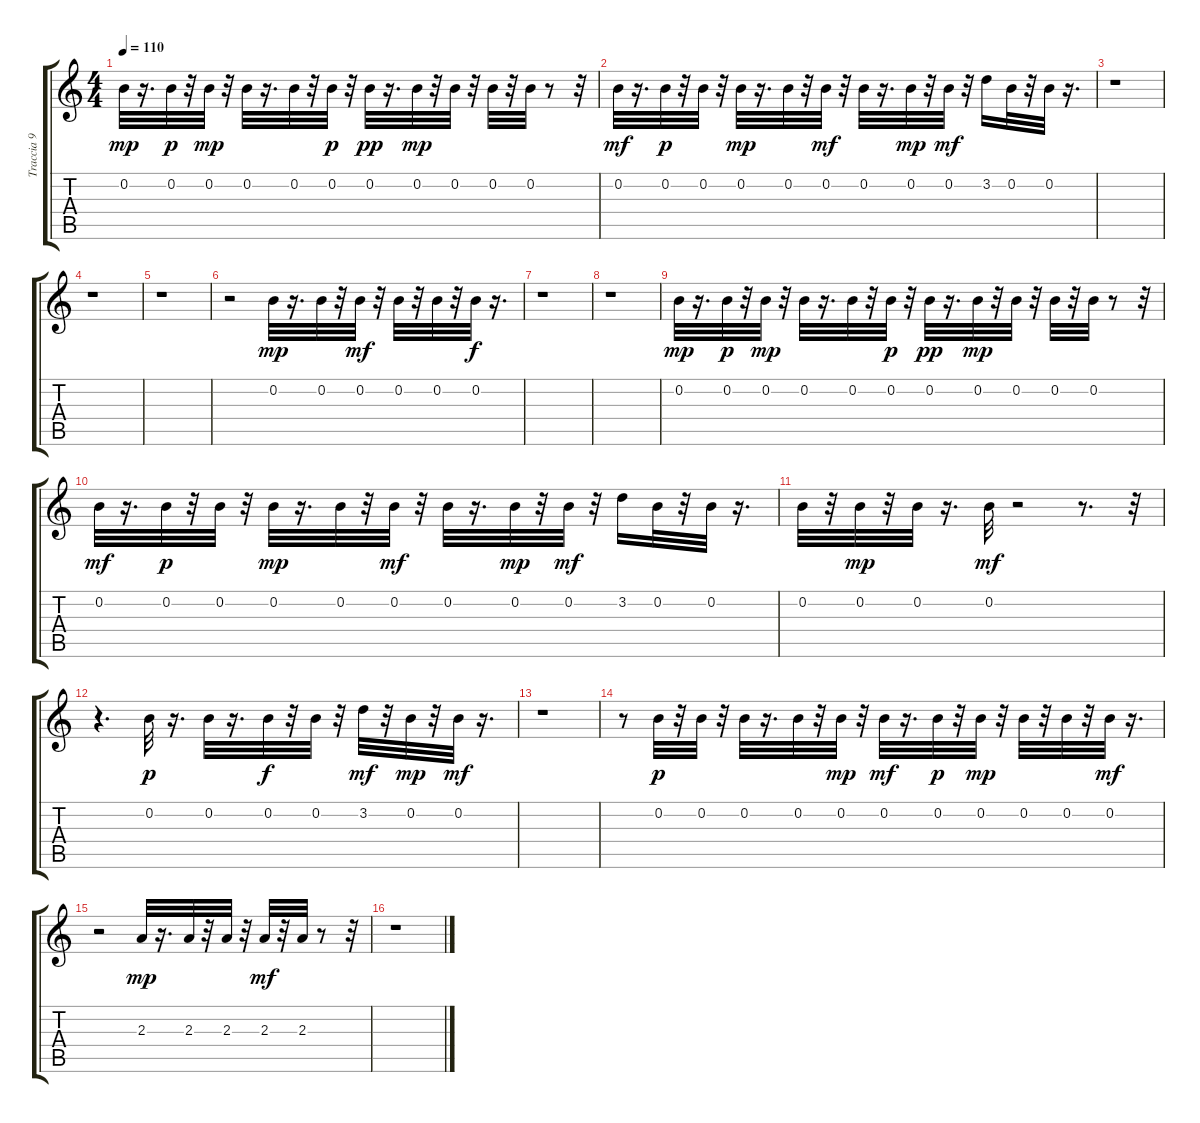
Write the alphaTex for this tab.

\track ("Traccia 9" "Traccia 9") {instrument electricguitarclean}
\staff {score tabs}
\tuning (E4 B3 G3 D3 A2 E2) {hide}
\ts (4 4)
\tempo 110
\clef g2
\ks c
0.2.32{dy mp} r.16{d} 0.2.32{dy p} r.32 0.2.32{dy mp} r.32 0.2.32 r.16{d} 0.2.32 r.32 0.2.32{dy p} r.32 0.2.32{dy pp} r.16{d} 0.2.32{dy mp} r.32 0.2.32 r.32 0.2.32 r.32 0.2.32 r.8 r.32 |
0.2.32{dy mf} r.16{d} 0.2.32{dy p} r.32 0.2.32 r.32 0.2.32{dy mp} r.16{d} 0.2.32 r.32 0.2.32{dy mf} r.32 0.2.32 r.16{d} 0.2.32{dy mp} r.32 0.2.32{dy mf} r.32 3.2.16 0.2.32 r.32 0.2.32 r.16{d} |
r.1 |
r.1 |
r.1 |
r.2 0.2.32{dy mp} r.16{d} 0.2.32 r.32 0.2.32{dy mf} r.32 0.2.32 r.32 0.2.32 r.32 0.2.32{dy f} r.16{d} |
r.1 |
r.1 |
0.2.32{dy mp} r.16{d} 0.2.32{dy p} r.32 0.2.32{dy mp} r.32 0.2.32 r.16{d} 0.2.32 r.32 0.2.32{dy p} r.32 0.2.32{dy pp} r.16{d} 0.2.32{dy mp} r.32 0.2.32 r.32 0.2.32 r.32 0.2.32 r.8 r.32 |
0.2.32{dy mf} r.16{d} 0.2.32{dy p} r.32 0.2.32 r.32 0.2.32{dy mp} r.16{d} 0.2.32 r.32 0.2.32{dy mf} r.32 0.2.32 r.16{d} 0.2.32{dy mp} r.32 0.2.32{dy mf} r.32 3.2.16 0.2.32 r.32 0.2.32 r.16{d} |
0.2.32 r.32 0.2.32{dy mp} r.32 0.2.32 r.16{d} 0.2.32{dy mf} r.2 r.8{d} r.32 |
r.4{d} 0.2.32{dy p} r.16{d} 0.2.32 r.16{d} 0.2.32{dy f} r.32 0.2.32 r.32 3.2.32{dy mf} r.32 0.2.32{dy mp} r.32 0.2.32{dy mf} r.16{d} |
r.1 |
r.8 0.2.32{dy p} r.32 0.2.32 r.32 0.2.32 r.16{d} 0.2.32 r.32 0.2.32{dy mp} r.32 0.2.32{dy mf} r.16{d} 0.2.32{dy p} r.32 0.2.32{dy mp} r.32 0.2.32 r.32 0.2.32 r.32 0.2.32{dy mf} r.16{d} |
r.2 2.3.32{dy mp} r.16{d} 2.3.32 r.32 2.3.32 r.32 2.3.32{dy mf} r.32 2.3.32 r.8 r.32 |
r.1
